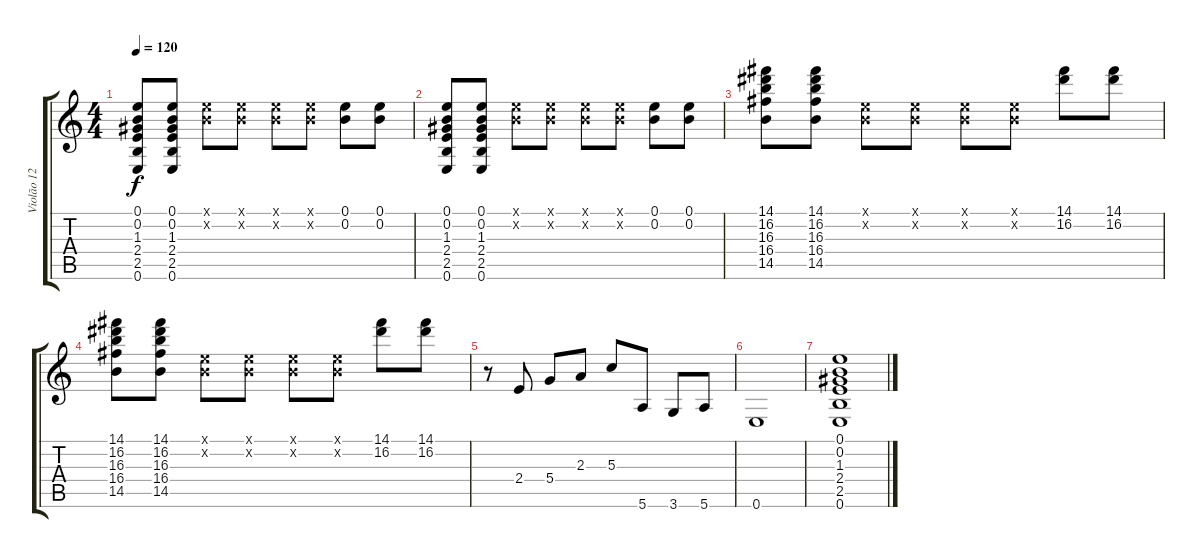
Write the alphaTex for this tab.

\track ("Violão 12 cordas" "Violão 12 ") {instrument acousticguitarsteel}
\staff {score tabs}
\tuning (E4 B3 G3 D3 A2 E2) {hide}
\ts (4 4)
\tempo 120
\clef g2
\ks c
(0.1 0.2 1.3 2.4 2.5 0.6).8{dy f} (0.1 0.2 1.3 2.4 2.5 0.6).8 (0.1{x} 0.2{x}).8 (0.1{x} 0.2{x}).8 (0.1{x} 0.2{x}).8 (0.1{x} 0.2{x}).8 (0.1 0.2).8 (0.1 0.2).8 |
(0.1 0.2 1.3 2.4 2.5 0.6).8 (0.1 0.2 1.3 2.4 2.5 0.6).8 (0.1{x} 0.2{x}).8 (0.1{x} 0.2{x}).8 (0.1{x} 0.2{x}).8 (0.1{x} 0.2{x}).8 (0.1 0.2).8 (0.1 0.2).8 |
(14.1 16.2 16.3 16.4 14.5).8 (14.1 16.2 16.3 16.4 14.5).8 (0.1{x} 0.2{x}).8 (0.1{x} 0.2{x}).8 (0.1{x} 0.2{x}).8 (0.1{x} 0.2{x}).8 (14.1 16.2).8 (14.1 16.2).8 |
(14.1 16.2 16.3 16.4 14.5).8 (14.1 16.2 16.3 16.4 14.5).8 (0.1{x} 0.2{x}).8 (0.1{x} 0.2{x}).8 (0.1{x} 0.2{x}).8 (0.1{x} 0.2{x}).8 (14.1 16.2).8 (14.1 16.2).8 |
r.8 2.4.8 5.4.8 2.3.8 5.3.8 5.6.8 3.6.8 5.6.8 |
0.6.1 |
(0.1 0.2 1.3 2.4 2.5 0.6).1
